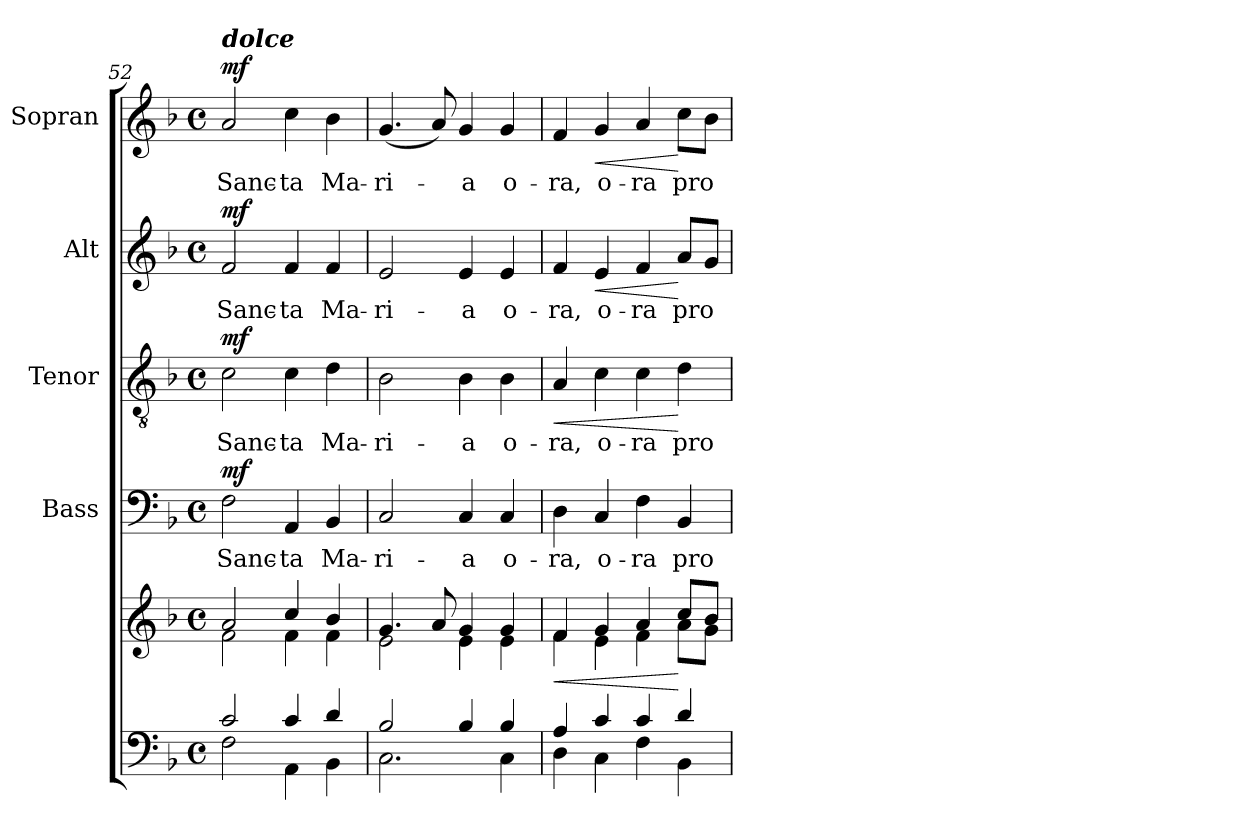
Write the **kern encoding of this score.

**kern	**kern	**dynam	**kern	**text	**dynam	**kern	**text	**dynam	**kern	**text	**dynam	**kern	**text	**dynam
*part5	*part5	*part5	*part4	*part4	*part4	*part3	*part3	*part3	*part2	*part2	*part2	*part1	*part1	*part1
*staff6	*staff5	*staff5/6	*staff4	*staff4	*staff4	*staff3	*staff3	*staff3	*staff2	*staff2	*staff2	*staff1	*staff1	*staff1
*	*	*	*I"Bass	*	*	*I"Tenor	*	*	*I"Alt	*	*	*I"Sopran	*	*
*	*	*	*I'B.	*	*	*I'T.	*	*	*I'A.	*	*	*I'S.	*	*
*clefF4	*clefG2	*	*clefF4	*	*	*clefGv2	*	*	*clefG2	*	*	*clefG2	*	*
*k[b-]	*k[b-]	*	*k[b-]	*	*	*k[b-]	*	*	*k[b-]	*	*	*k[b-]	*	*
*F:	*F:	*	*F:	*	*	*F:	*	*	*F:	*	*	*F:	*	*
*M4/4	*M4/4	*	*M4/4	*	*	*M4/4	*	*	*M4/4	*	*	*M4/4	*	*
*met(c)	*met(c)	*	*met(c)	*	*	*met(c)	*	*	*met(c)	*	*	*met(c)	*	*
=52	=52	=52	=52	=52	=52	=52	=52	=52	=52	=52	=52	=52	=52	=52
*^	*^	*	*	*	*	*	*	*	*	*	*	*	*	*
!	!	!	!	!	!	!	!	!	!	!	!	!	!	!LO:TX:a:Bi:t=dolce	!	!
!	!	!	!	!	!	!LO:LY:b	!LO:DY:a	!	!LO:LY:b	!LO:DY:a	!	!LO:LY:b	!LO:DY:a	!	!LO:LY:b	!LO:DY:a
2c/	2F\	2a/	2f\	.	2F\	Sanc-	mf	2c\	Sanc-	mf	2f/	Sanc-	mf	2a/	Sanc-	mf
!	!	!	!	!	!	!LO:LY:b	!	!	!LO:LY:b	!	!	!LO:LY:b	!	!	!LO:LY:b	!
4c/	4AA\	4cc/	4f\	.	4AA/	-ta	.	4c\	-ta	.	4f/	-ta	.	4cc\	-ta	.
!	!	!	!	!	!	!LO:LY:b	!	!	!LO:LY:b	!	!	!LO:LY:b	!	!	!LO:LY:b	!
4d/	4BB-\	4b-/	4f\	.	4BB-/	Ma-	.	4d\	Ma-	.	4f/	Ma-	.	4b-\	Ma-	.
!!LO:LB:g=z
=53	=53	=53	=53	=53	=53	=53	=53	=53	=53	=53	=53	=53	=53	=53	=53	=53
!	!	!	!	!	!	!LO:LY:b	!	!	!LO:LY:b	!	!	!LO:LY:b	!	!	!LO:LY:b	!
2B-/	2.C\	4.g/	2e\	.	2C/	-ri-	.	2B-\	-ri-	.	2e/	-ri-	.	(<4.g/	-ri-	.
.	.	8a/	.	.	.	.	.	.	.	.	.	.	.	8a/)	.	.
!	!	!	!	!	!	!LO:LY:b	!	!	!LO:LY:b	!	!	!LO:LY:b	!	!	!LO:LY:b	!
4B-/	.	4g/	4e\	.	4C/	-a	.	4B-\	-a	.	4e/	-a	.	4g/	-a	.
!	!	!	!	!	!	!LO:LY:b	!	!	!LO:LY:b	!	!	!LO:LY:b	!	!	!LO:LY:b	!
4B-/	4C\	4g/	4e\	.	4C/	o-	.	4B-\	o-	.	4e/	o-	.	4g/	o-	.
=54	=54	=54	=54	=54	=54	=54	=54	=54	=54	=54	=54	=54	=54	=54	=54	=54
!	!	!	!	!LO:HP:b	!	!LO:LY:b	!	!	!LO:LY:b	!LO:HP:b	!	!LO:LY:b	!	!	!LO:LY:b	!
4A/	4D\	4f/	4f\	<	4D\	-ra,	.	4A/	-ra,	<	4f/	-ra,	.	4f/	-ra,	.
!	!	!	!	!	!	!LO:LY:b	!	!	!LO:LY:b	!	!	!LO:LY:b	!LO:HP:b	!	!LO:LY:b	!LO:HP:b
4c/	4C\	4g/	4e\	.	4C/	o-	.	4c\	o-	.	4e/	o-	<	4g/	o-	<
!	!	!	!	!	!	!LO:LY:b	!	!	!LO:LY:b	!	!	!LO:LY:b	!	!	!LO:LY:b	!
4c/	4F\	4a/	4f\	.	4F\	-ra	.	4c\	-ra	.	4f/	-ra	.	4a/	-ra	.
!	!	!	!	!	!	!LO:LY:b	!	!	!LO:LY:b	!	!	!LO:LY:b	!	!	!LO:LY:b	!
4d/	4BB-\	8cc/L	8a\L	[	4BB-/	pro	.	4d\	pro	[	8a/L	pro	[	8cc\L	pro	[
.	.	8b-/J	8g\J	.	.	.	.	.	.	.	8g/J	.	.	8b-\J	.	.
*v	*v	*	*	*	*	*	*	*	*	*	*	*	*	*	*	*
*	*v	*v	*	*	*	*	*	*	*	*	*	*	*	*	*
=	=	=	=	=	=	=	=	=	=	=	=	=	=	=
*-	*-	*-	*-	*-	*-	*-	*-	*-	*-	*-	*-	*-	*-	*-
